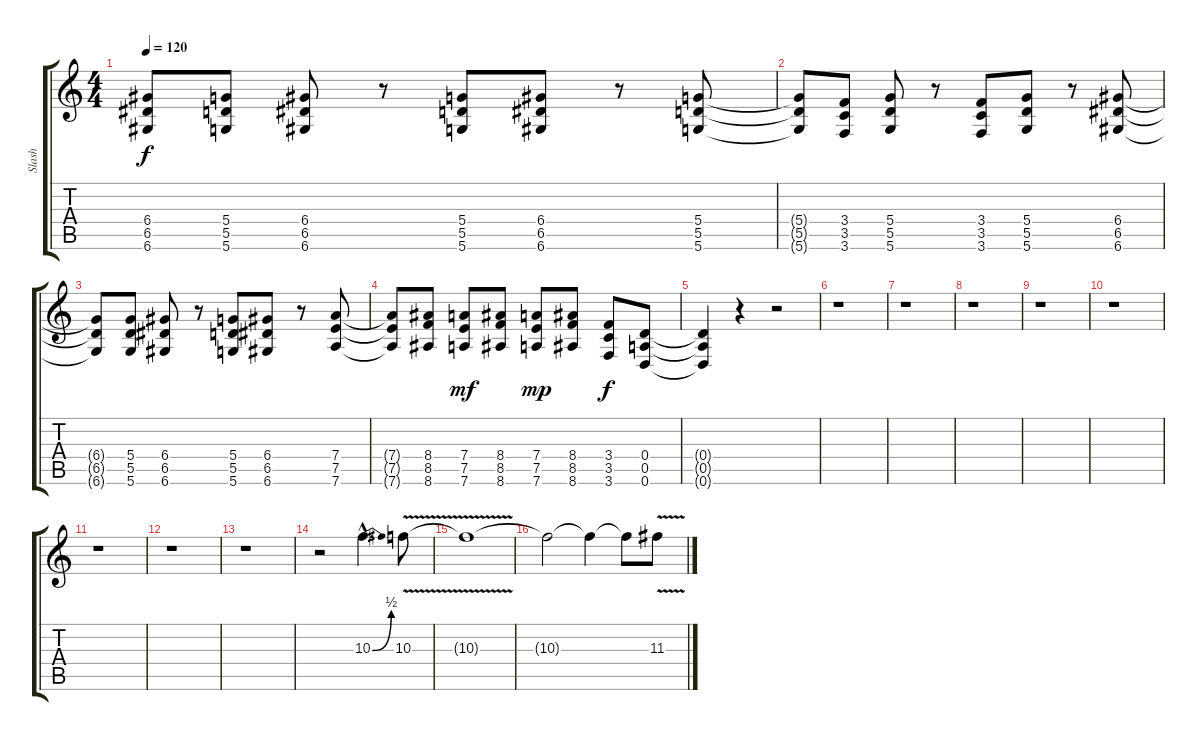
\track ("Slash" "Slash") {instrument distortionguitar}
\staff {score tabs}
\tuning (E4 B3 G3 D3 A2 D2) {hide}
\ts (4 4)
\tempo 120
\clef g2
\ks c
(6.4{t} 6.5{t} 6.6{t}).8{dy f} (5.4 5.5 5.6).8 (6.4 6.5 6.6).8 r.8 (5.4 5.5 5.6).8 (6.4 6.5 6.6).8 r.8 (5.4 5.5 5.6).8 |
(5.4{t} 5.5{t} 5.6{t}).8 (3.4 3.5 3.6).8 (5.4 5.5 5.6).8 r.8 (3.4 3.5 3.6).8 (5.4 5.5 5.6).8 r.8 (6.4 6.5 6.6).8 |
(6.4{t} 6.5{t} 6.6{t}).8 (5.4 5.5 5.6).8 (6.4 6.5 6.6).8 r.8 (5.4 5.5 5.6).8 (6.4 6.5 6.6).8 r.8 (7.4 7.5 7.6).8 |
(7.4{t} 7.5{t} 7.6{t}).8 (8.4 8.5 8.6).8 (7.4 7.5 7.6).8{dy mf} (8.4 8.5 8.6).8 (7.4 7.5 7.6).8{dy mp} (8.4 8.5 8.6).8 (3.4 3.5 3.6).8{dy f} (0.4 0.5 0.6).8 |
(0.4{t} 0.5{t} 0.6{t}).4 r.4 r.2 |
r.1 |
r.1 |
r.1 |
r.1 |
r.1 |
r.1 |
r.1 |
r.1 |
r.2 10.3{be (bend 0 0 60 2) hac}.4{d volume 11 balance 8} 10.3{v}.8 |
10.3{t}.1 |
10.3{t}.2{volume 10} 10.3{t}.4{volume 9} 10.3{t}.8 11.3{v}.8{volume 11}
